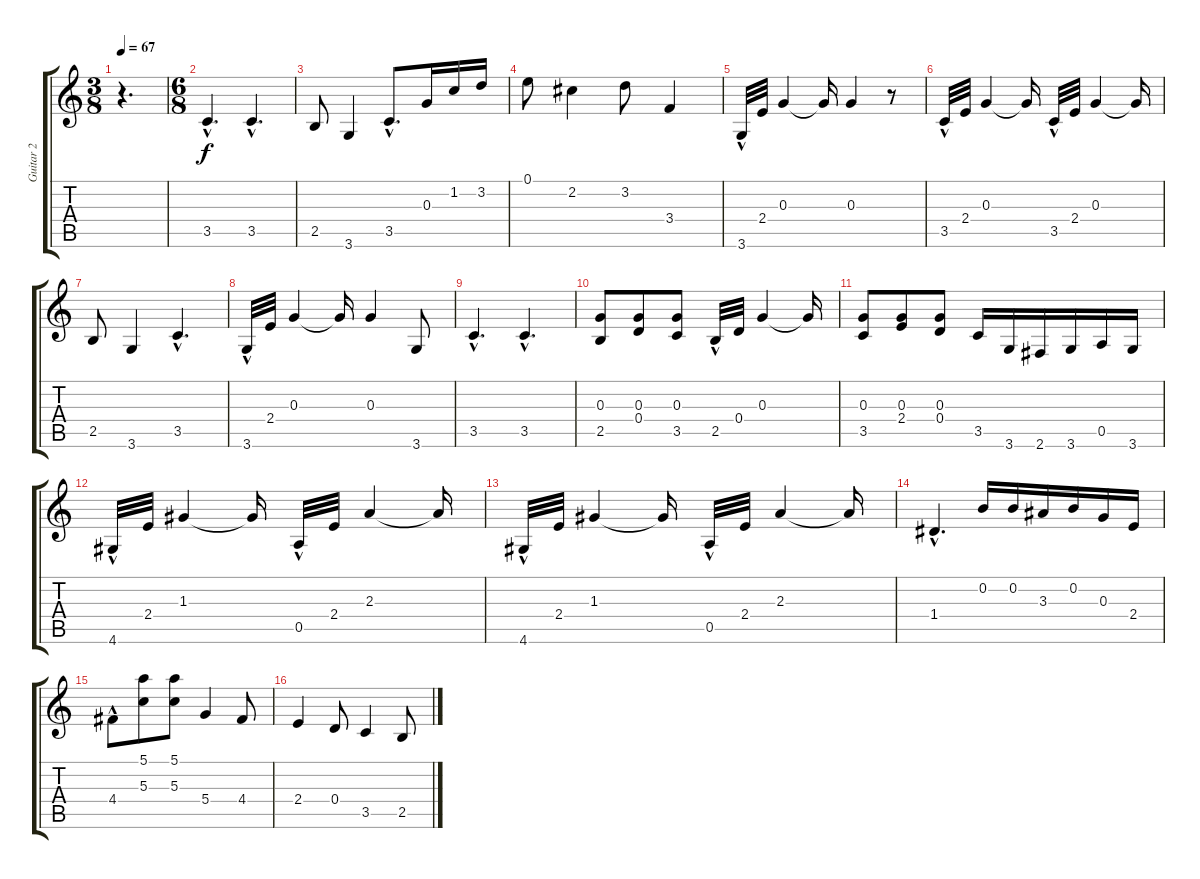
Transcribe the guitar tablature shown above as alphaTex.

\track ("Guitar 2" "Guitar 2") {instrument acousticguitarnylon}
\staff {score tabs}
\tuning (E4 B3 G3 D3 A2 E2) {hide}
\ts (3 8)
\tempo 67
\clef g2
\ks c
r.4{d dy f instrument acousticguitarnylon} |
\ts (6 8)
3.5{hac}.4{d} 3.5{hac}.4{d} |
2.5.8 3.6.4 3.5{hac}.8{d} 0.3.16 1.2.16 3.2.16 |
0.1.8 2.2.4 3.2.8 3.4.4 |
3.6{hac}.32 2.4.32 0.3.4 0.3{t}.16 0.3.4 r.8 |
3.5{hac}.32 2.4.32 0.3.4 0.3{t}.16 3.5{hac}.32 2.4.32 0.3.4 0.3{t}.16 |
2.5.8 3.6.4 3.5{hac}.4{d} |
3.6{hac}.32 2.4.32 0.3.4 0.3{t}.16 0.3.4 3.6.8 |
3.5{hac}.4{d} 3.5{hac}.4{d} |
(0.3 2.5).8 (0.3 0.4).8 (0.3 3.5).8 2.5{hac}.32 0.4.32 0.3.4 0.3{t}.16 |
(0.3 3.5).8 (0.3 2.4).8 (0.3 0.4).8 3.5.16 3.6.16 2.6.16 3.6.16 0.5.16 3.6.16 |
4.6{hac}.32 2.4.32 1.3.4 1.3{t}.16 0.5{hac}.32 2.4.32 2.3.4 2.3{t}.16 |
4.6{hac}.32 2.4.32 1.3.4 1.3{t}.16 0.5{hac}.32 2.4.32 2.3.4 2.3{t}.16 |
1.4{hac}.4{d} 0.2.16 0.2.16 3.3.16 0.2.16 0.3.16 2.4.16 |
4.4{hac}.8 (5.1 5.3).8 (5.1 5.3).8 5.4.4 4.4.8 |
2.4.4 0.4.8 3.5.4 2.5.8
